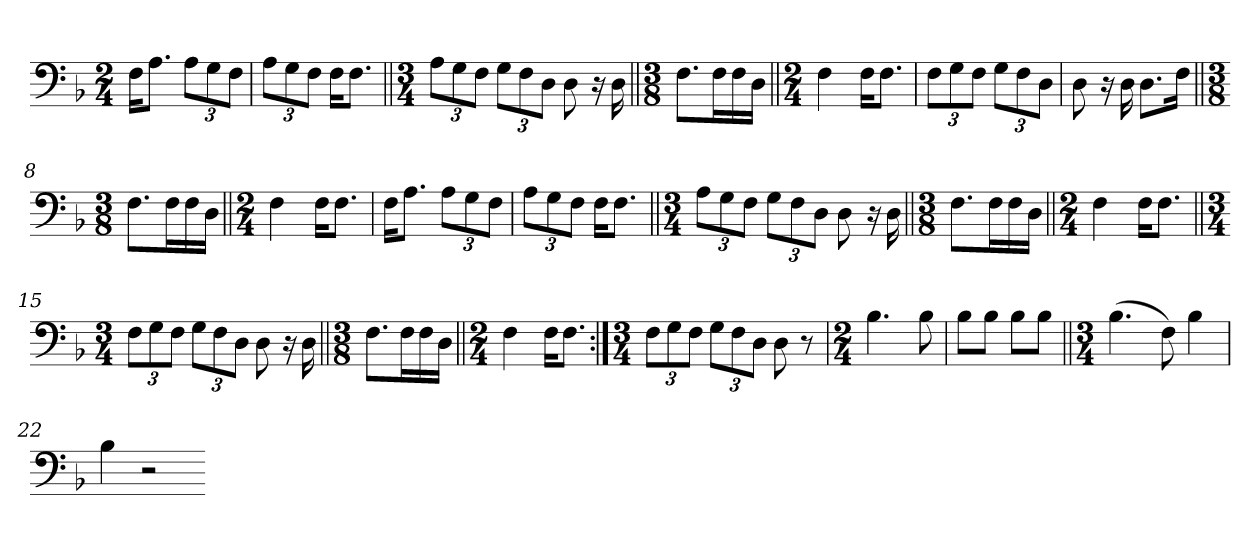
**kern
*part1
*staff1
*clefF4
*k[b-]
*M2/4
=1
16F\KL
8.A\J
12A\L
12G\
12F\J
=2
12A\L
12G\
12F\J
16F\KL
8.F\J
=3||
*M3/4
12A\L
12G\
12F\J
12G\L
12F\
12D\J
8D\
16r
16D\
=4||
*M3/8
8.F\L
16F\L
16F\
16D\JJ
=5||
*M2/4
4F\
16F\KL
8.F\J
=6
12F\L
12G\
12F\J
12G\L
12F\
12D\J
=7
8D\
16r
16D\
8.D\L
16F\Jk
=8||
*M3/8
8.F\L
16F\L
16F\
16D\JJ
=9||
*M2/4
4F\
16F\KL
8.F\J
=
16F\KL
8.A\J
12A\L
12G\
12F\J
=11
12A\L
12G\
12F\J
16F\KL
8.F\J
=12||
*M3/4
12A\L
12G\
12F\J
12G\L
12F\
12D\J
8D\
16r
16D\
=13||
*M3/8
8.F\L
16F\L
16F\
16D\JJ
=14||
*M2/4
4F\
16F\KL
8.F\J
=15||
*M3/4
12F\L
12G\
12F\J
12G\L
12F\
12D\J
8D\
16r
16D\
=16||
*M3/8
8.F\L
16F\L
16F\
16D\JJ
=17||
*M2/4
4F\
16F\KL
8.F\J
=:|!
*M3/4
12F\L
12G\
12F\J
12G\L
12F\
12D\J
8D\
8r
=19
*M2/4
4.B-\
8B-\
=20
8B-\L
8B-\J
8B-\L
8B-\J
=21||
*M3/4
(4.B-\
8F\)
4B-\
=22
4B-\
2r
=-
*-
